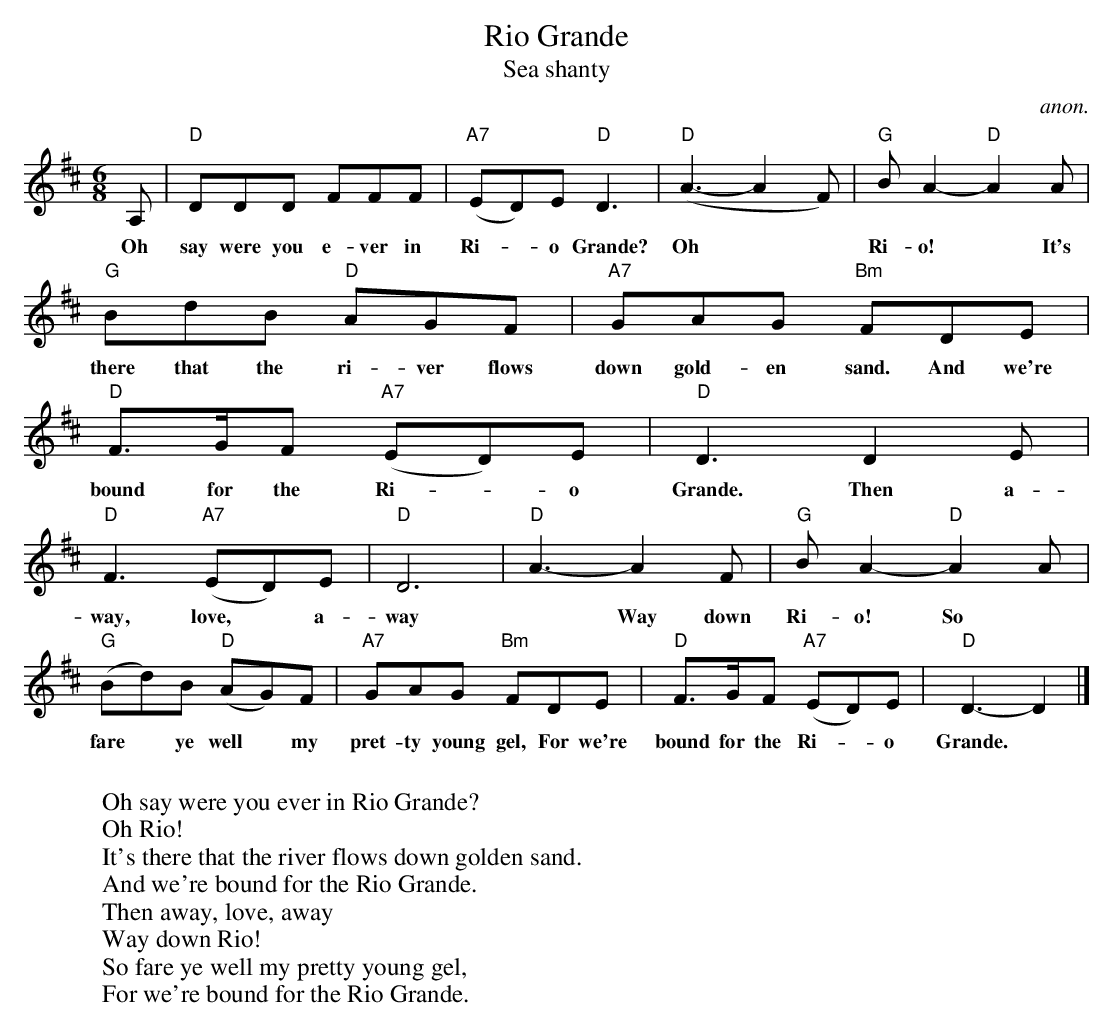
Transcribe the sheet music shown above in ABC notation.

X:1
T:Rio Grande
T:Sea shanty
C:anon.
M:6/8
L:1/8
K:D
A,|"D"DDD FFF|("A7"ED)E "D"D3|("D"A3-A2F)|"G"BA2-"D"A2A|
w:
w:Oh say were you e-ver in Ri-*o Grande? Oh** Ri-o!* It's
"G"BdB "D"AGF|"A7"GAG "Bm"FDE|"D"F>GF ("A7"ED)E|"D"D3 D2E|
w:
w:there that the ri-ver flows down gold-en sand. And we're bound for the Ri-*o Grande. Then a-
"D"F3 ("A7"ED)E|"D"D6|"D"A3-A2F|"G"BA2- "D"A2A|
w:
w:way, love,* a-way* Way  down Ri-o! So
("G"Bd)B ("D"AG)F|"A7"GAG "Bm"FDE|"D"F>GF ("A7"ED)E|"D"D3-D2|]
w:
w:fare* ye well*  my pret-ty young gel, For we're bound for the Ri-*o Grande.
W:
W:Oh say were you ever in Rio Grande?
W:Oh Rio!
W:It's there that the river flows down golden sand.
W:And we're bound for the Rio Grande.
W:Then away, love, away
W:Way down Rio!
W:So fare ye well my pretty young gel,
W:For we're bound for the Rio Grande.
